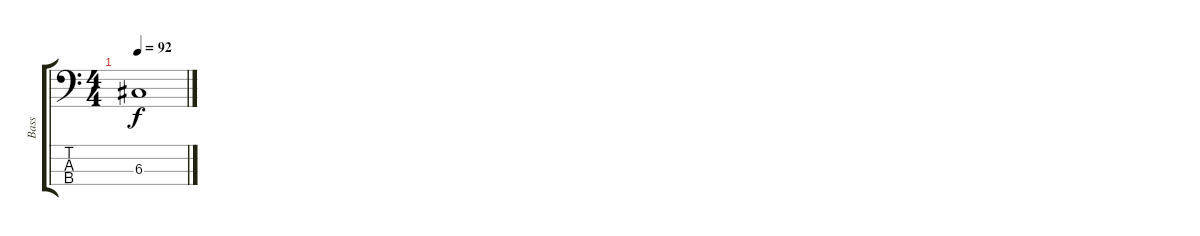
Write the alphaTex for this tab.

\track ("Bass" "Bass") {instrument electricbassfinger}
\staff {score tabs}
\tuning (F2 C2 G1 D1) {hide}
\ts (4 4)
\tempo 92
\clef f4
\ks c
6.3{t}.1{dy f}
